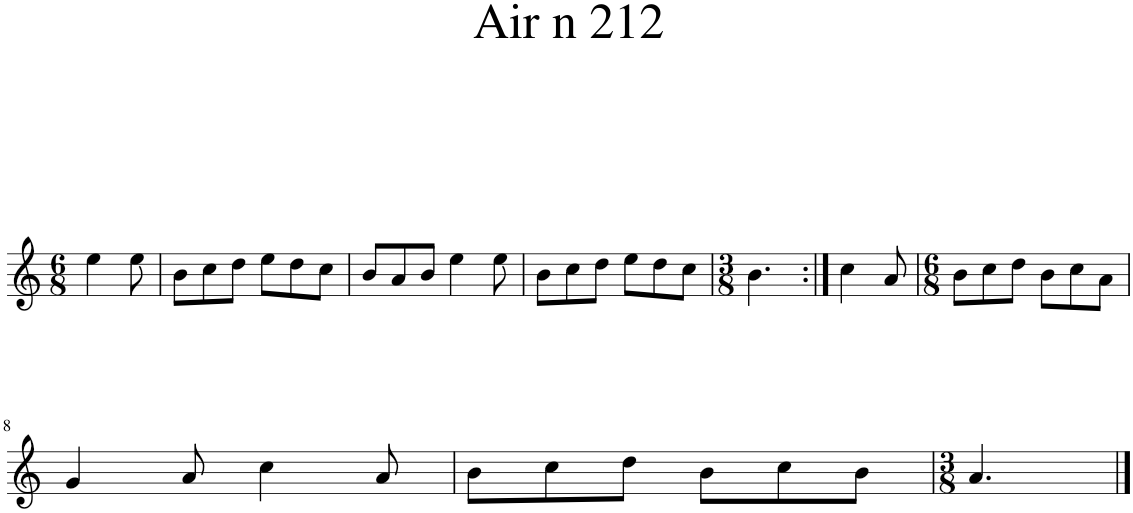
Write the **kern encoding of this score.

**kern
*part1
*staff1
*I"Piano
*I'Pno.
*clefG2
*k[]
*M6/8
=1
4ee\
8ee\
=2
8b\L
8cc\
8dd\J
8ee\L
8dd\
8cc\J
=3
8b/L
8a/
8b/J
4ee\
8ee\
=4
8b\L
8cc\
8dd\J
8ee\L
8dd\
8cc\J
=5
*M3/8
4.b\
=6:|!
4cc\
8a/
=7
*M6/8
8b\L
8cc\
8dd\J
8b\L
8cc\
8a\J
!!LO:LB:g=z
=8
4g/
8a/
4cc\
8a/
=9
8b\L
8cc\
8dd\J
8b\L
8cc\
8b\J
=10
*M3/8
4.a/
==
*-
